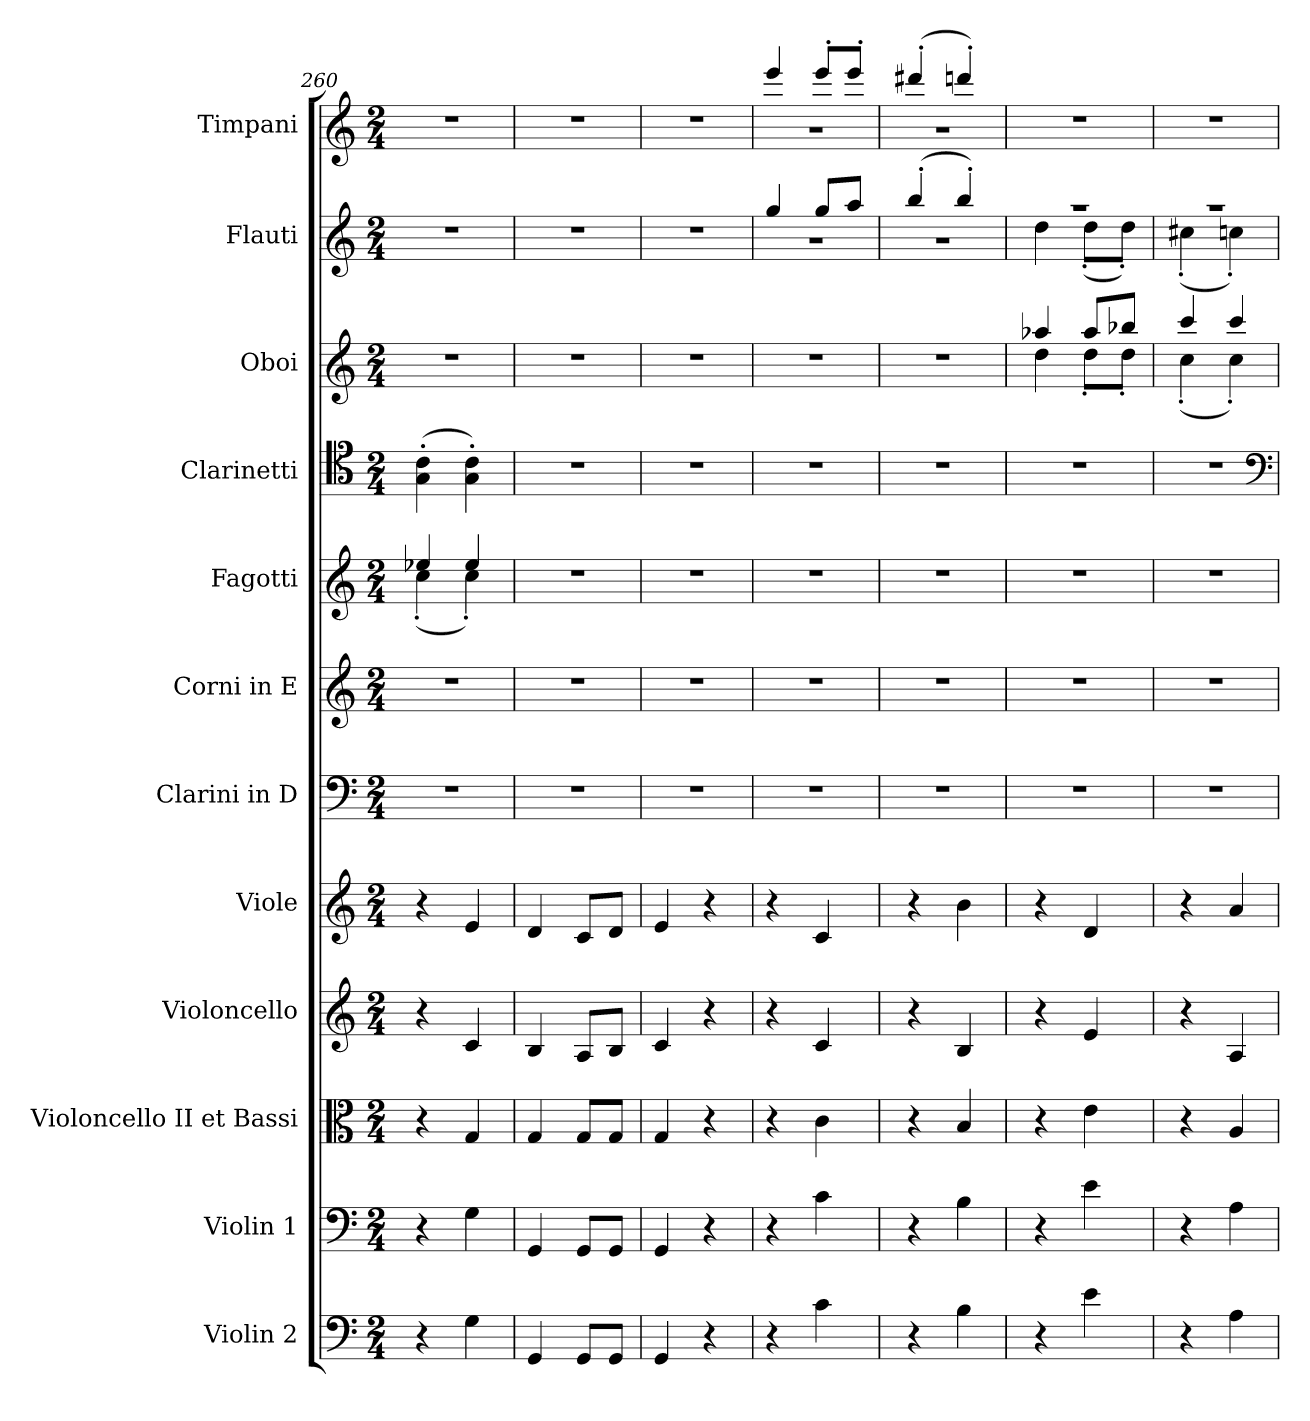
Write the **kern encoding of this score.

**kern	**kern	**kern	**kern	**kern	**kern	**kern	**kern	**kern	**kern	**kern	**dynam	**kern	**dynam
*part12	*part11	*part10	*part9	*part8	*part7	*part6	*part5	*part4	*part3	*part2	*part2	*part1	*part1
*staff12	*staff11	*staff10	*staff9	*staff8	*staff7	*staff6	*staff5	*staff4	*staff3	*staff2	*staff2	*staff1	*staff1
*I"Violin 2	*I"Violin 1	*I"Violoncello II et Bassi	*I"Violoncello	*I"Viole	*I"Clarini in D	*I"Corni in E	*I"Fagotti	*I"Clarinetti	*I"Oboi	*I"Flauti	*	*I"Timpani	*
*I'Vln. 2	*I'Vln. 1	*	*I'Vc.	*	*	*	*	*	*I'Ob.	*I'Fl.	*	*I'Timp.	*
*clefF4	*clefF4	*clefC3	*clefG2	*clefG2	*clefF4	*clefG2	*clefG2	*clefC4	*clefG2	*clefG2	*	*clefG2	*
*ITrd7c12	*	*	*	*	*	*ITrd-1c-2	*ITrd5c8	*	*ITrd2c3	*	*	*	*
*k[]	*k[]	*k[]	*k[]	*k[]	*k[]	*k[f#c#]	*k[f#c#g#d#]	*k[]	*k[f#c#g#]	*k[]	*	*k[]	*
*M2/4	*M2/4	*M2/4	*M2/4	*M2/4	*M2/4	*M2/4	*M2/4	*M2/4	*M2/4	*M2/4	*	*M2/4	*
=260	=260	=260	=260	=260	=260	=260	=260	=260	=260	=260	=260	=260	=260
*	*	*	*	*	*	*	*^	*	*	*	*	*	*
4r	4r	4r	4r	4r	2r	2r	4gn/	(<4e'\	(>4G'\ 4c'\	2r	2r	.	2r	.
4GG\	4G\	4G/	4c/	4e/	.	.	4g/	4e'\)	4G'\ 4c'\)	.	.	.	.	.
*	*	*	*	*	*	*	*v	*v	*	*	*	*	*	*
=261	=261	=261	=261	=261	=261	=261	=261	=261	=261	=261	=261	=261	=261
4GGG/	4GG/	4G/	4B/	4d/	2r	2r	2r	2r	2r	2r	.	2r	.
8GGG/L	8GG/L	8G/L	8A/L	8c/L	.	.	.	.	.	.	.	.	.
8GGG/J	8GG/J	8G/J	8B/J	8d/J	.	.	.	.	.	.	.	.	.
=262	=262	=262	=262	=262	=262	=262	=262	=262	=262	=262	=262	=262	=262
4GGG/	4GG/	4G/	4c/	4e/	2r	2r	2r	2r	2r	2r	.	2r	.
4r	4r	4r	4r	4r	.	.	.	.	.	.	.	.	.
=263	=263	=263	=263	=263	=263	=263	=263	=263	=263	=263	=263	=263	=263
*	*	*	*	*	*	*	*	*	*	*^	*	*^	*
!	!	!	!	!	!	!	!	!	!	!	!	!LO:DY:b	!	!	!LO:DY:b
4r	4r	4r	4r	4r	2r	2r	2r	2r	2r	4gg/	2r	PP	4eee/	2r	PP
4C\	4c\	4c\	4c/	4c/	.	.	.	.	.	8gg/L	.	.	8eee'/L	.	.
.	.	.	.	.	.	.	.	.	.	8aa/J	.	.	8eee'/J	.	.
=264	=264	=264	=264	=264	=264	=264	=264	=264	=264	=264	=264	=264	=264	=264	=264
4r	4r	4r	4r	4r	2r	2r	2r	2r	2r	(<4bb'/	2r	.	(>4ddd#X'/	2r	.
4BB\	4B\	4B/	4B/	4b\	.	.	.	.	.	4bb'/)	.	.	4dddn'/)	.	.
*	*	*	*	*	*	*	*	*	*	*	*	*	*v	*v	*
=265	=265	=265	=265	=265	=265	=265	=265	=265	=265	=265	=265	=265	=265	=265
*	*	*	*	*	*	*	*	*	*^	*	*	*	*	*
!	!	!	!	!	!	!	!	!	!	!	!	!	!LO:DY:b	!	!
4r	4r	4r	4r	4r	2r	2r	2r	2r	4ff/	4b\	2r	4dd\	PP	2r	.
4E\	4e\	4e\	4e/	4d/	.	.	.	.	8ff/L	8b'\L	.	(>8dd'\L	.	.	.
.	.	.	.	.	.	.	.	.	8gg/J	8b'\J	.	8dd'\J)	.	.	.
=266	=266	=266	=266	=266	=266	=266	=266	=266	=266	=266	=266	=266	=266	=266	=266
4r	4r	4r	4r	4r	2r	2r	2r	2r	4aa/	(<4a'\	2r	(>4cc#X'\	.	2r	.
4AA\	4A\	4A/	4A/	4a/	.	.	.	.	4aa/	4a'\)	.	4ccn'\)	.	.	.
*	*	*	*	*	*	*	*	*	*v	*v	*	*	*	*	*
*	*	*	*	*	*	*	*	*	*	*v	*v	*	*	*
*	*	*	*	*	*	*	*	*clefF4	*	*	*	*	*
=	=	=	=	=	=	=	=	=	=	=	=	=	=
*-	*-	*-	*-	*-	*-	*-	*-	*-	*-	*-	*-	*-	*-
